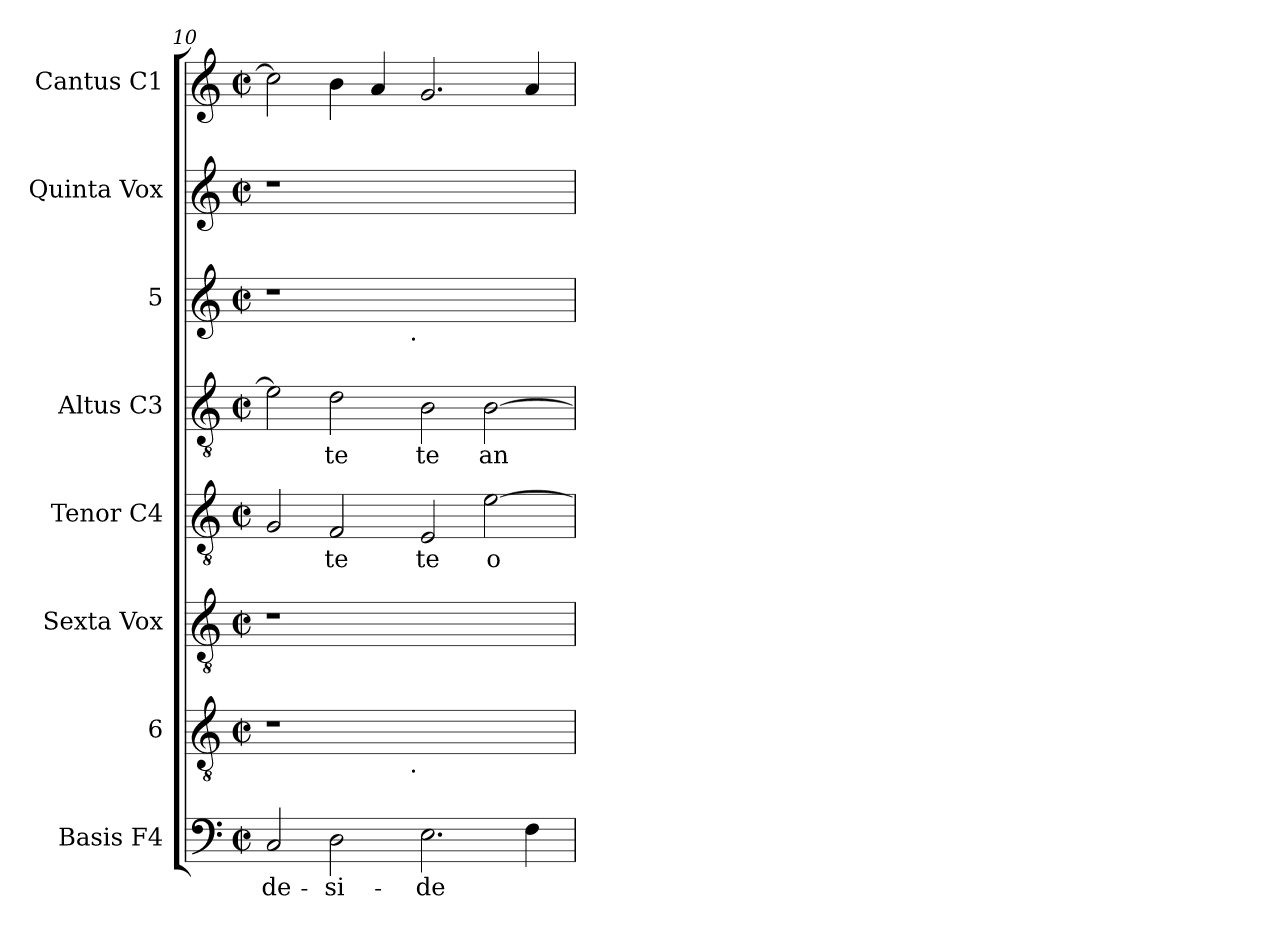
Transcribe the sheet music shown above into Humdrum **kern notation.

**kern	**text	**kern	**kern	**kern	**text	**kern	**text	**kern	**kern	**kern	**text
*part8	*part8	*part7	*part6	*part5	*part5	*part4	*part4	*part3	*part2	*part1	*part1
*staff8	*staff8	*staff7	*staff6	*staff5	*staff5	*staff4	*staff4	*staff3	*staff2	*staff1	*staff1
*I"Basis  F4	*	*I"6	*I"Sexta  Vox	*I"Tenor  C4	*	*I"Altus  C3	*	*I"5	*I"Quinta  Vox	*I"Cantus  C1	*
*I'B	*	*	*	*I'T	*	*I'A	*	*	*	*I'C	*
*clefF4	*	*clefGv2	*clefGv2	*clefGv2	*	*clefGv2	*	*clefG2	*clefG2	*clefG2	*
*k[]	*	*k[]	*k[]	*k[]	*	*k[]	*	*k[]	*k[]	*k[]	*
*C:	*	*C:	*C:	*C:	*	*C:	*	*C:	*C:	*C:	*
*M2/2	*	*M2/2	*M2/2	*M2/2	*	*M2/2	*	*M2/2	*M2/2	*M2/2	*
*met(c|)	*	*met(c|)	*met(c|)	*met(c|)	*	*met(c|)	*	*met(c|)	*met(c|)	*met(c|)	*
=10	=10	=10	=10	=10	=10	=10	=10	=10	=10	=10	=10
!	!LO:LY:b:cj	!	!	!	!LO:LY:b:cj	!	!LO:LY:b:cj	!	!	!	!LO:LY:b:cj
*	*	*^	*	*	*	*	*	*^	*	*	*
2C/	de-	1r	2ryy	1r	2G/	--	2e\]	--	1r	2ryy	1r	2cc\]	--
!	!LO:LY:b:cj	!	!	!	!	!LO:LY:b:cj	!	!LO:LY:b:cj	!	!	!	!	!LO:LY:b:cj
2D\	-si-	.	4...ryy	.	2F/	-te	2d\	-te	.	4...ryy	.	4b\	--
!	!	!	!	!	!	!	!	!	!	!	!	!	!LO:LY:b:cj
.	.	.	.	.	.	.	.	.	.	.	.	4a/	--
!	!	!	!	!	!	!	!	!	!	!LO:TX:b:t=.	!	!	!
!	!	!	!LO:TX:b:t=.	!	!	!	!	!	!	!	!	!	!
.	.	.	1ryy	.	.	.	.	.	.	1ryy	.	.	.
!	!LO:LY:b:cj	!	!	!	!	!LO:LY:b:cj	!	!LO:LY:b:cj	!	!	!	!	!LO:LY:b:cj
2.E\	-de-	1ryy	.	1ryy	2E/	te	2B\	te	1ryy	.	1ryy	2.g/	--
!	!	!	!	!	!	!LO:LY:b:cj	!	!LO:LY:b:cj	!	!	!	!	!
.	.	.	.	.	[>2e\	o-	[>2B\	an-	.	.	.	.	.
!	!LO:LY:b:cj	!	!	!	!	!	!	!	!	!	!	!	!LO:LY:b:cj
4F\	--	.	.	.	.	.	.	.	.	.	.	4a/	--
.	.	.	32ryy	.	.	.	.	.	.	32ryy	.	.	.
*	*	*v	*v	*	*	*	*	*	*v	*v	*	*	*
=	=	=	=	=	=	=	=	=	=	=	=
*-	*-	*-	*-	*-	*-	*-	*-	*-	*-	*-	*-
